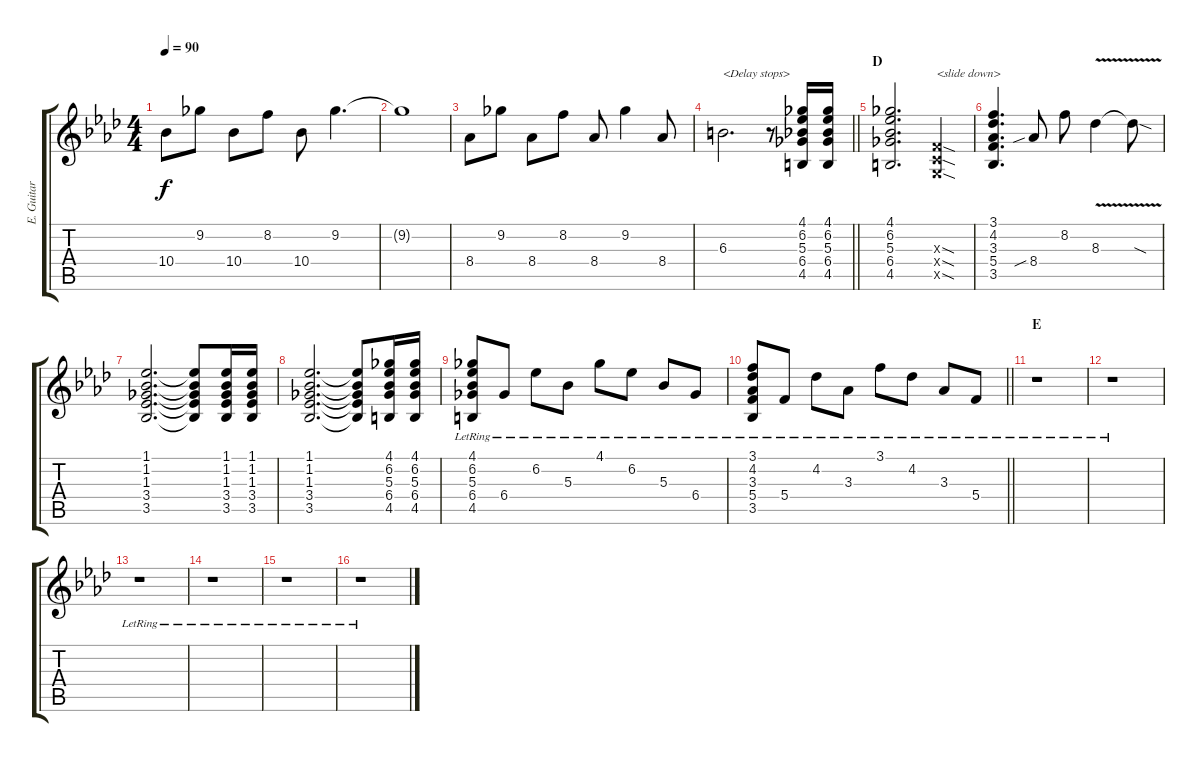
\track ("E. Guitar II" "E. Guitar ") {instrument overdrivenguitar}
\staff {score tabs}
\tuning (D4 A3 F3 C3 G2 D2) {hide}
\ts (4 4)
\tempo 90
\clef g2
\ks ab
10.4.8{dy f} 9.2.8 10.4.8 8.2.8 10.4.8 9.2.4{d} |
9.2{t}.1 |
8.4.8 9.2.8 8.4.8 8.2.8 8.4.8 9.2.4 8.4.8 |
\barLineRight lightlight
6.3.2{d txt "<Delay stops>"} r.8 (4.1 6.2 5.3 6.4 4.5).16 (4.1 6.2 5.3 6.4 4.5).16 |
\section ("" "D")
(4.1 6.2 5.3 6.4 4.5).2{d} (0.3{sod x} 0.4{sod x} 0.5{sod x}).4{txt "<slide down>"} |
(3.1 4.2 3.3 5.4 3.5).4{d} 8.4{sib}.8 8.2.8 8.3{v}.4 8.3{sod t}.8 |
(1.1 1.2 1.3 3.4 3.5).2{d} (1.1{t} 1.2{t} 1.3{t} 3.4{t} 3.5{t}).8 (1.1 1.2 1.3 3.4 3.5).16 (1.1 1.2 1.3 3.4 3.5).16 |
(1.1 1.2 1.3 3.4 3.5).2{d} (1.1{t} 1.2{t} 1.3{t} 3.4{t} 3.5{t}).8 (4.1 6.2 5.3 6.4 4.5).16 (4.1 6.2 5.3 6.4 4.5).16 |
(4.1{lr} 6.2{lr} 5.3{lr} 6.4{lr} 4.5{lr}).8 6.4{lr}.8 6.2{lr}.8 5.3{lr}.8 4.1{lr}.8 6.2{lr}.8 5.3{lr}.8 6.4{lr}.8 |
\barLineRight lightlight
(3.1{lr} 4.2{lr} 3.3{lr} 5.4{lr} 3.5{lr}).8 5.4{lr}.8 4.2{lr}.8 3.3{lr}.8 3.1{lr}.8 4.2{lr}.8 3.3{lr}.8 5.4{lr}.8 |
\section ("" "E")
r.1 |
r.1 |
r.1 |
r.1 |
r.1 |
r.1
